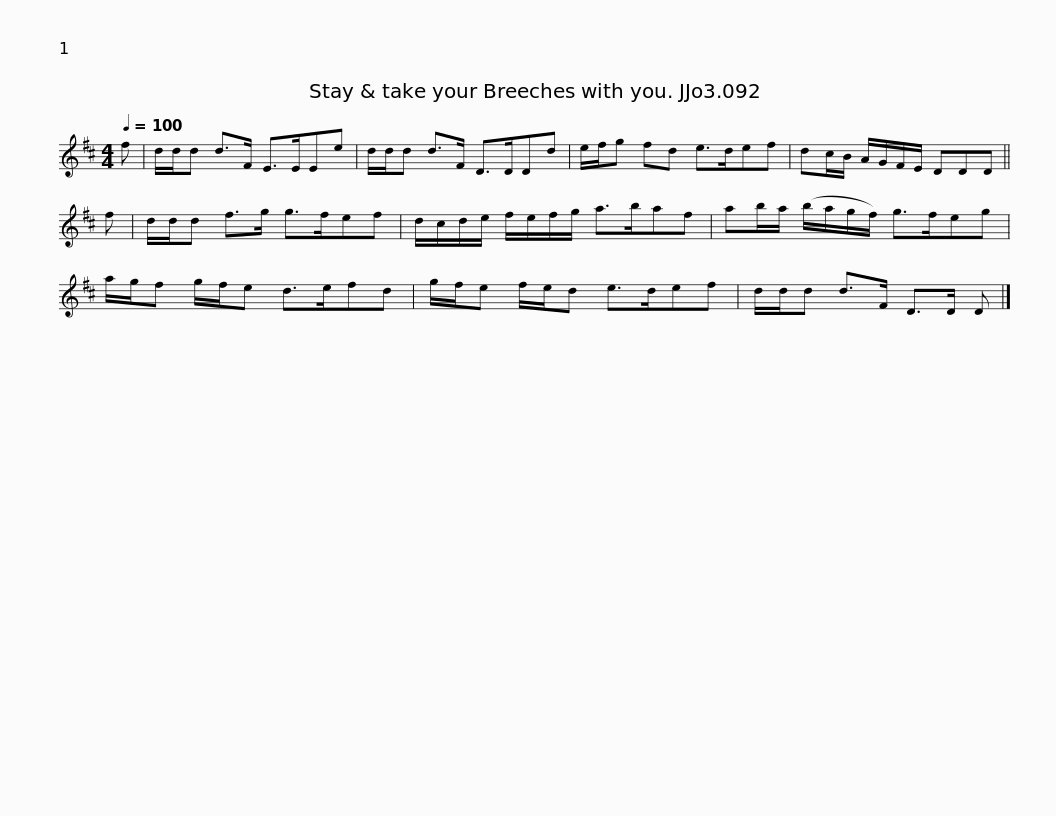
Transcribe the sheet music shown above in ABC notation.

X:1
L:1/8
Q:1/4=100
M:4/4
I:linebreak $
K:D
V:1 treble
V:1
 f | d/d/d d>F E>EEe | d/d/d d>F D>DDd | e/f/g fd e>def | dc/B/ A/G/F/E/ DDD || %5
 f |$ d/d/d f>g g>fef | d/c/d/e/ f/e/f/g/ a>baf | ab/a/ (b/a/g/f/) g>feg | a/g/f g/f/e d>efd |$ %10
 g/f/e f/e/d e>def | d/d/d d>F D>D D |] %12
